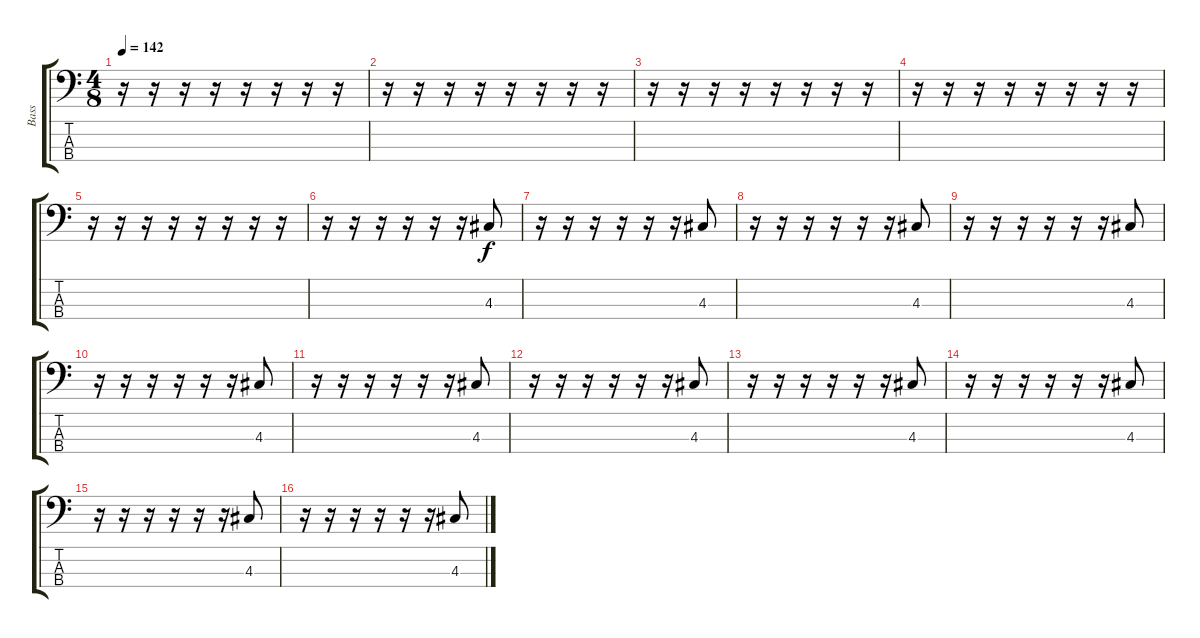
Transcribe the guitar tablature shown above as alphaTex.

\track ("Bass" "Bass") {instrument electricbassfinger}
\staff {score tabs}
\tuning (G2 D2 A1 D1) {hide}
\ts (4 8)
\tempo 142
\clef f4
\ks c
r.16{dy f} r.16 r.16 r.16 r.16 r.16 r.16 r.16 |
r.16 r.16 r.16 r.16 r.16 r.16 r.16 r.16 |
r.16 r.16 r.16 r.16 r.16 r.16 r.16 r.16 |
r.16 r.16 r.16 r.16 r.16 r.16 r.16 r.16 |
r.16 r.16 r.16 r.16 r.16 r.16 r.16 r.16 |
r.16 r.16 r.16 r.16 r.16 r.16 4.3.8 |
r.16 r.16 r.16 r.16 r.16 r.16 4.3.8 |
r.16 r.16 r.16 r.16 r.16 r.16 4.3.8 |
r.16 r.16 r.16 r.16 r.16 r.16 4.3.8 |
r.16 r.16 r.16 r.16 r.16 r.16 4.3.8 |
r.16 r.16 r.16 r.16 r.16 r.16 4.3.8 |
r.16 r.16 r.16 r.16 r.16 r.16 4.3.8 |
r.16 r.16 r.16 r.16 r.16 r.16 4.3.8 |
r.16 r.16 r.16 r.16 r.16 r.16 4.3.8 |
r.16 r.16 r.16 r.16 r.16 r.16 4.3.8 |
r.16 r.16 r.16 r.16 r.16 r.16 4.3.8
